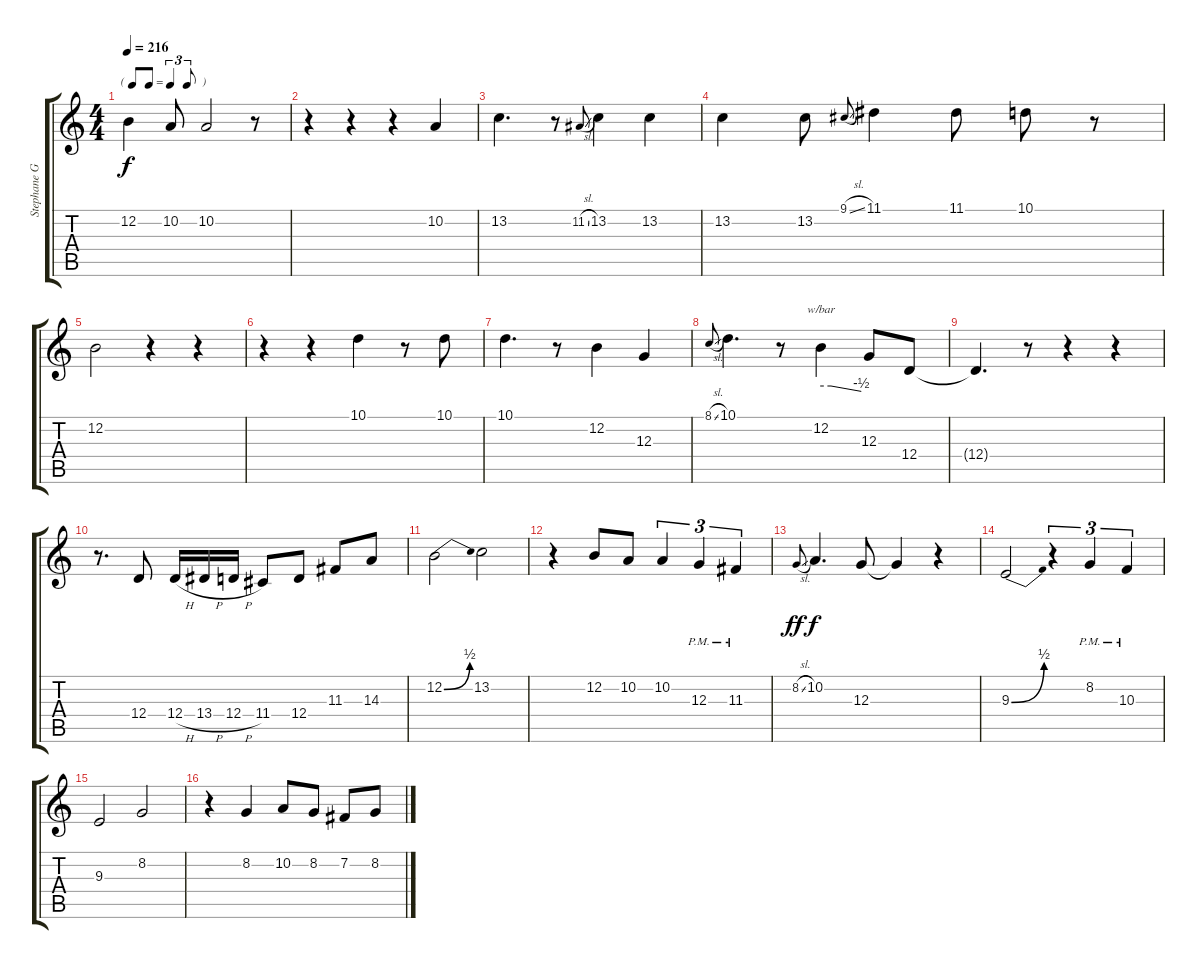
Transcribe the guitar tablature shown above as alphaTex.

\track ("Stephane Grapelli" "Stephane G") {instrument violin}
\staff {score tabs}
\tuning (E4 B3 G3 D3 A2 E2) {hide}
\ts (4 4)
\tf triplet8th
\tempo 216
\clef g2
\ks c
12.2.4{dy f} 10.2.8 10.2.2 r.8 |
r.4 r.4 r.4 10.2.4 |
13.2.4{d} r.8 11.2{sl}.8{gr onbeat} 13.2.4 13.2.4 |
13.2.4 13.2.8 9.1{sl}.8{gr onbeat} 11.1.4 11.1.8 10.1.8 r.8 |
12.2.2 r.4 r.4 |
r.4 r.4 10.1.4 r.8 10.1.8 |
10.1.4{d} r.8 12.2.4 12.3.4 |
8.1{sl}.8{gr onbeat} 10.1.4{d} r.8 12.2.4{tbe (custom default 0 0 15 0 60 -2)} 12.3.8 12.4.8 |
12.4{t}.4{d} r.8 r.4 r.4 |
r.8{d} 12.4.8 12.4{h}.16 13.4{h}.16 12.4{h}.16 11.4.8 12.4.8 11.3.8 14.3.8 |
12.2{be (bend 0 0 60 2)}.2 13.2.2 |
r.4 12.2.8 10.2.8 10.2.4{tu (3 2)} 12.3{pm}.4{tu (3 2)} 11.3{pm}.4{tu (3 2)} |
8.2{sl}.8{gr onbeat dy ff} 10.2.4{d dy f} 12.3.8 12.3{t}.4 r.4 |
9.3{be (bend 0 0 60 2)}.2 r.4{tu (3 2)} 8.2{pm}.4{tu (3 2)} 10.3{pm}.4{tu (3 2)} |
9.3.2 8.2.2 |
r.4 8.2.4 10.2.8 8.2.8 7.2.8 8.2.8
